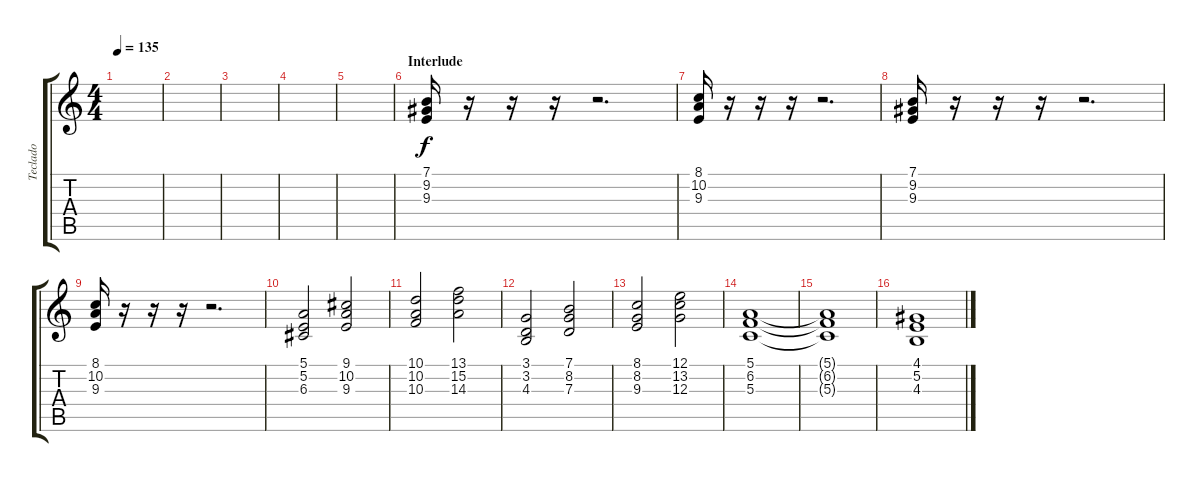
\track ("Teclado" "Teclado") {instrument fx7echoes}
\staff {score tabs}
\tuning (E4 B3 G3 D3 A2 E2) {hide}
\ts (4 4)
\tempo 135
\clef g2
\ks c
|
|
|
|
|
\section ("" "Interlude")
(7.1 9.2 9.3).16 r.16 r.16 r.16 r.2{d} |
(8.1 10.2 9.3).16 r.16 r.16 r.16 r.2{d} |
(7.1 9.2 9.3).16 r.16 r.16 r.16 r.2{d} |
(8.1 10.2 9.3).16 r.16 r.16 r.16 r.2{d} |
(5.1 5.2 6.3).2 (9.1 10.2 9.3).2 |
(10.1 10.2 10.3).2 (13.1 15.2 14.3).2 |
(3.1 3.2 4.3).2 (7.1 8.2 7.3).2 |
(8.1 8.2 9.3).2 (12.1 13.2 12.3).2 |
(5.1 6.2 5.3).1 |
(5.1{t} 6.2{t} 5.3{t}).1 |
(4.1 5.2 4.3).1
